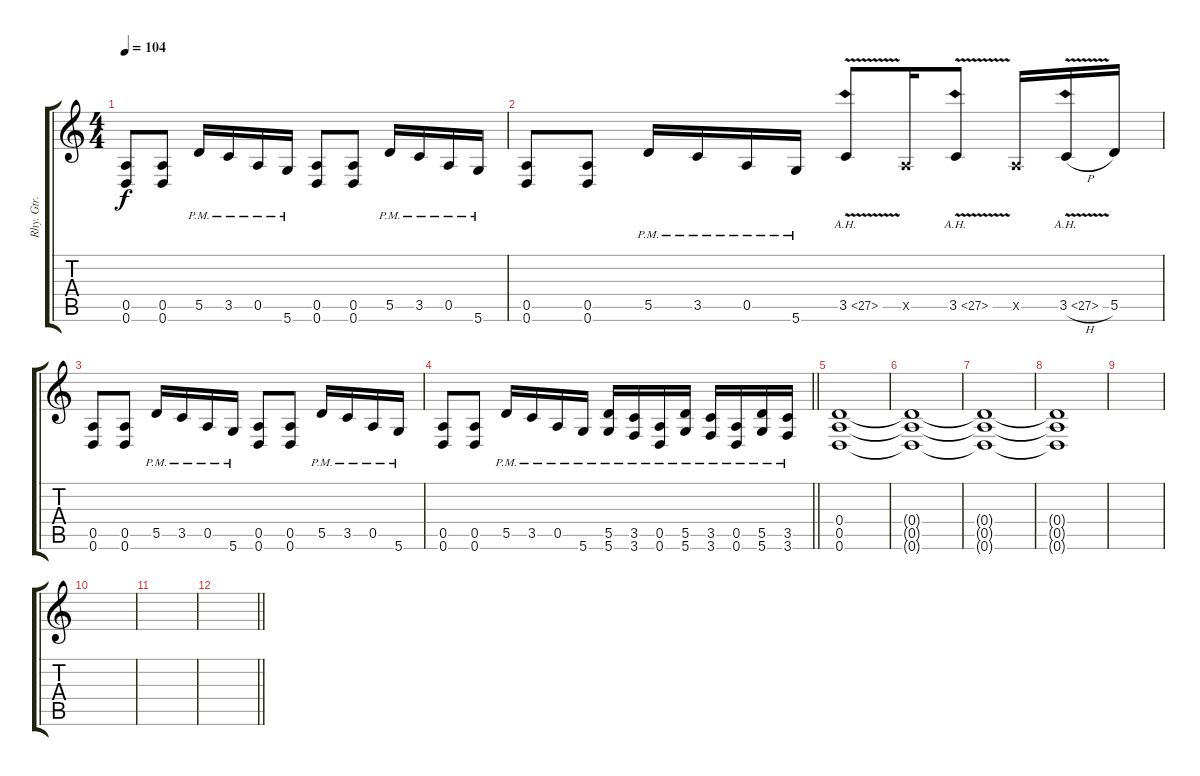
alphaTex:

\track ("Rhy. Gtr. 2" "Rhy. Gtr. ") {instrument distortionguitar}
\staff {score tabs}
\tuning (E4 B3 G3 D3 A2 D2) {hide}
\ts (4 4)
\tempo 104
\clef g2
\ks c
(0.5 0.6).8{dy f} (0.5 0.6).8 5.5{pm}.16 3.5{pm}.16 0.5{pm}.16 5.6{pm}.16 (0.5 0.6).8 (0.5 0.6).8 5.5{pm}.16 3.5{pm}.16 0.5{pm}.16 5.6{pm}.16 |
(0.5 0.6).8 (0.5 0.6).8 5.5{pm}.16 3.5{pm}.16 0.5{pm}.16 5.6{pm}.16 3.5{ah 24 v}.8 0.5{x}.16 3.5{ah 24 v}.8 0.5{x}.16 3.5{ah 24 v h}.16 5.5.16 |
(0.5 0.6).8 (0.5 0.6).8 5.5{pm}.16 3.5{pm}.16 0.5{pm}.16 5.6{pm}.16 (0.5 0.6).8 (0.5 0.6).8 5.5{pm}.16 3.5{pm}.16 0.5{pm}.16 5.6{pm}.16 |
\barLineRight lightlight
(0.5 0.6).8 (0.5 0.6).8 5.5{pm}.16 3.5{pm}.16 0.5{pm}.16 5.6{pm}.16 (5.5{pm} 5.6{pm}).16 (3.5{pm} 3.6{pm}).16 (0.5{pm} 0.6{pm}).16 (5.5{pm} 5.6{pm}).16 (3.5{pm} 3.6{pm}).16 (0.5{pm} 0.6{pm}).16 (5.5{pm} 5.6{pm}).16 (3.5{pm} 3.6{pm}).16 |
\section ("" "")
(0.4 0.5 0.6).1{volume 6} |
(0.4{t} 0.5{t} 0.6{t}).1 |
(0.4{t} 0.5{t} 0.6{t}).1 |
(0.4{t} 0.5{t} 0.6{t}).1 |
|
|
|
\barLineRight lightlight
